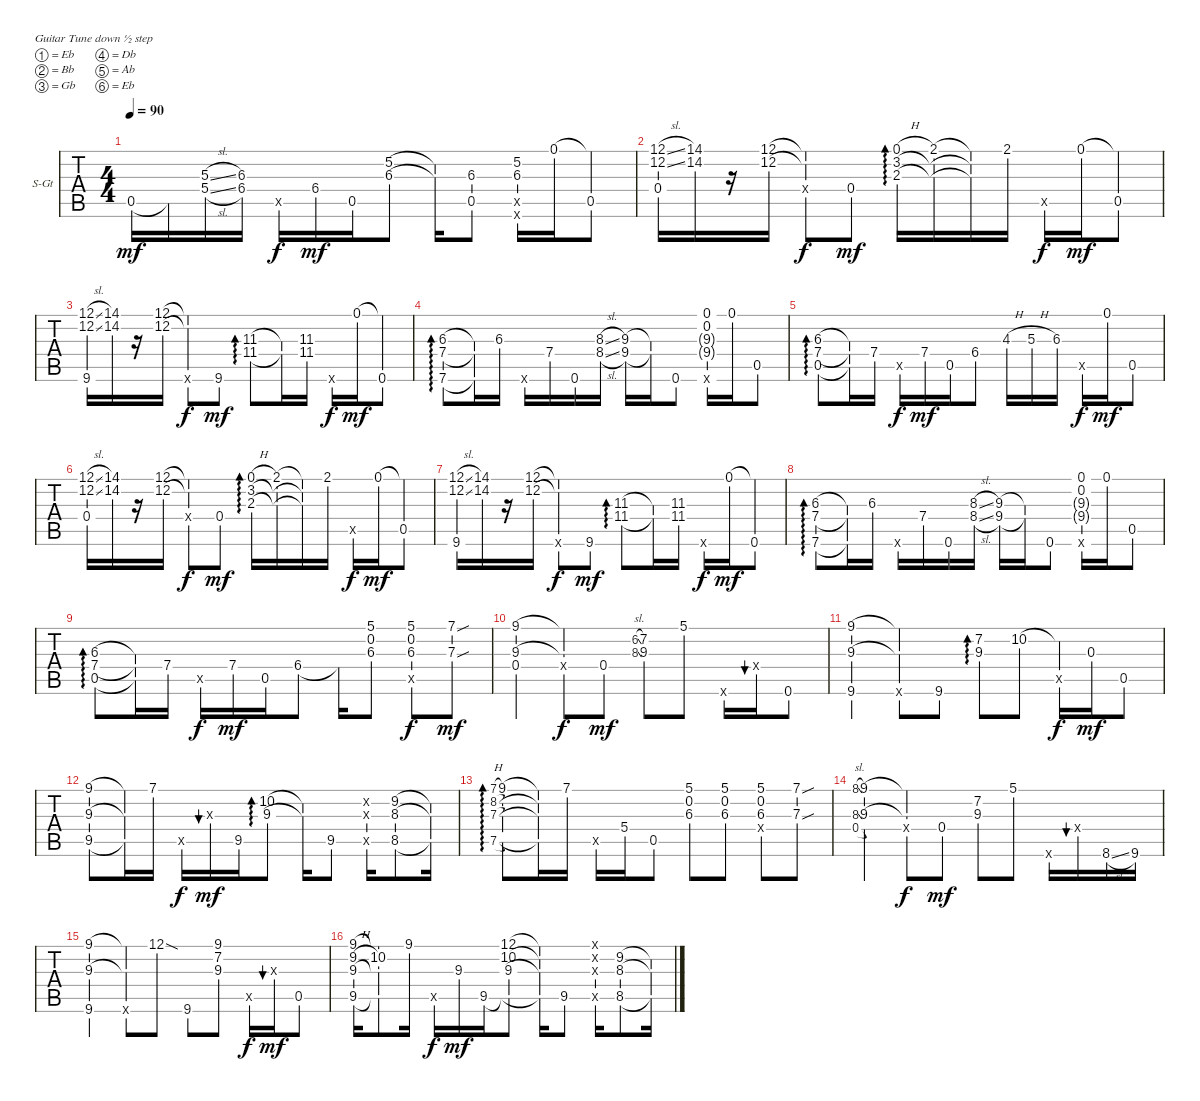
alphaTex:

\defaultSystemsLayout 4
\bracketExtendMode groupsimilarinstruments
\firstSystemTrackNameOrientation horizontal
\otherSystemsTrackNameOrientation horizontal
\track ("Steel Guitar" "S-Gt") {instrument acousticguitarsteel}
\staff {tabs}
\tuning (Eb4 Bb3 Gb3 Db3 Ab2 Eb2)
\ts (4 4)
\tempo 90
\clef g2
\ks c
0.5.16{dy mf} 0.5{t}.16 (5.4{sl} 5.3{sl}).16 (6.4 6.3).16 0.5{x}.16{dy f} 6.4.16{dy mf} 0.5.16 (5.2 6.3).8 (5.2{t} 6.3{t}).16 (6.3 0.5).8 (6.3 0.5{x} 5.2 0.6{x}).16 0.1.16 (0.1{t} 0.5).8 |
(0.4 12.2{sl} 12.1{sl}).16 (14.1 14.2).16 r.16 (12.1 12.2).16 (0.4{x} 12.1{t} 12.2{t}).8{dy f} 0.4.8{dy mf} (2.3 3.2 0.1{h}).16{ad 0} (2.1 2.3{t} 3.2{t}).16 (2.1{t} 2.3{t} 3.2{t}).16 2.1.16 0.5{ac x}.16{dy f} 0.1.16{dy mf} (0.5 0.1{t}).8 |
(12.2{sl} 12.1{sl} 9.6).16 (14.1 14.2).16 r.16 (12.1 12.2).16 (12.1{t} 12.2{t} 0.6{x}).8{dy f} 9.6.8{dy mf} (11.3 11.4).8{ad 0} (11.3{t} 11.4{t}).16 (11.3 11.4).16 0.6{x}.16{dy f} 0.1.16{dy mf} (0.6 0.1{t}).8 |
(7.6 7.4 6.3).8{ad 0} (7.6{t} 7.4{t} 6.3{t}).16 6.3.16 0.6{x}.16 7.4.16 0.6.16 (8.4{sl} 8.3{sl}).16 (9.3 9.4).16 (9.3{t} 9.4{t}).16 0.6.8 (0.6{x} 9.4{g} 9.3{g} 0.2 0.1).16 0.1.16 0.5.8 |
(6.3 7.4 0.5).8{ad 0} (6.3{t} 7.4{t} 0.5{t}).16 7.4.16 0.5{ac x}.16{dy f} 7.4.16{dy mf} 0.5.16 6.4.8 4.3{h}.16 5.3{h}.16 6.3.16 0.5{ac x}.16{dy f} 0.1.16{dy mf} 0.5.8 |
(0.4 12.2{sl} 12.1{sl}).16 (14.1 14.2).16 r.16 (12.1 12.2).16 (0.4{x} 12.1{t} 12.2{t}).8{dy f} 0.4.8{dy mf} (2.3 3.2 0.1{h}).16{ad 0} (2.1 2.3{t} 3.2{t}).16 (2.1{t} 2.3{t} 3.2{t}).16 2.1.16 0.5{ac x}.16{dy f} 0.1.16{dy mf} (0.5 0.1{t}).8 |
(12.2{sl} 12.1{sl} 9.6).16 (14.1 14.2).16 r.16 (12.1 12.2).16 (12.1{t} 12.2{t} 0.6{x}).8{dy f} 9.6.8{dy mf} (11.3 11.4).8{ad 0} (11.3{t} 11.4{t}).16 (11.3 11.4).16 0.6{x}.16{dy f} 0.1.16{dy mf} (0.6 0.1{t}).8 |
(7.6 7.4 6.3).8{ad 0} (7.6{t} 7.4{t} 6.3{t}).16 6.3.16 0.6{x}.16 7.4.16 0.6.16 (8.4{sl} 8.3{sl}).16 (9.3 9.4).16 (9.3{t} 9.4{t}).16 0.6.8 (0.6{x} 9.4{g} 9.3{g} 0.2 0.1).16 0.1.16 0.5.8 |
(6.3 7.4 0.5).8{ad 0} (6.3{t} 7.4{t} 0.5{t}).16 7.4.16 0.5{ac x}.16{dy f} 7.4.16{dy mf} 0.5.16 6.4.8 6.4{t}.16 (5.1 0.2 6.3).8 (5.1 0.2 6.3 0.5{ac x}).8{dy f} (7.1{sou} 7.3{sou}).8{dy mf} |
(9.1 9.3 0.4).4 (9.1{t} 9.3{t} 0.4{ac x}).8{dy f} 0.4.8{dy mf} (8.3{sl} 6.2{sl}).8{gr onbeat} (9.3 7.2).8 5.1.8 0.6{ac x}.16 0.4{x}.16{bu 30} 0.6.8 |
(9.1 9.3 9.6).4 (9.1{t} 9.3{t} 9.6{ac x}).8 9.6.8 (9.3 7.2).8{ad 0} 10.2.8 (10.2{t} 0.5{ac x}).16{dy f} 0.3.16{dy mf} 0.5.8 |
(9.5 9.3 9.1).8 (9.5{t} 9.3{t} 9.1{t}).16 7.1.16 0.5{ac x}.16{dy f} 0.3{x}.16{bu 30 dy mf} 9.5.16 (10.2 9.3).8{ad 0} (10.2{t} 9.3{t}).16 9.5.8 (0.5{x} 0.3{x} 0.2{x}).16 (8.5 8.3 9.2).8 (8.5{t} 8.3{t} 9.2{t}).16 |
(7.5 7.3 8.2 7.1{h}).8{ad 0 gr onbeat} (9.1 7.5{t} 7.3{t} 8.2{t}).8 (9.1{t} 7.5{t} 7.3{t} 8.2{t}).16 7.1.16 0.5{x}.16 5.4.16 0.5.8 (5.1 0.2 6.3).8 (5.1 0.2 6.3).8 (0.4{ac x} 6.3 0.2 5.1).8 (7.1{sou} 7.3{sou}).8 |
(0.4 8.3{sl} 8.1{sl}).8{gr onbeat} (9.1 9.3 0.4{t}).4 (9.1{t} 9.3{t} 0.4{ac x}).8{dy f} 0.4.8{dy mf} (9.3 7.2).8 5.1.8 0.6{x}.16 0.4{x}.16{bu 30} 8.6{sl}.16 9.6.16 |
(9.6 9.3 9.1).4 (9.1{t} 9.3{t} 9.6{ac x}).8 12.1{sod}.8 9.6.8 (7.2 9.3 9.1).8 0.5{ac x}.16{dy f} 0.3{x}.16{bu 30 dy mf} 0.5.8 |
(9.1 9.3 9.5 9.2{h}).16 (10.2 9.1{t} 9.3{t} 9.5{t}).8 9.1.16 0.5{ac x}.16{dy f} 9.3.16{dy mf} 9.5.16 (10.2 9.3 12.1 9.5{t}).8 (10.2{t} 9.3{t} 12.1{t} 9.5{t}).16 9.5.8 (0.5{x} 0.3{x} 0.2{x} 0.1{x}).16 (9.2 8.3 8.5).8 (9.2{t} 8.3{t} 8.5{t}).16
